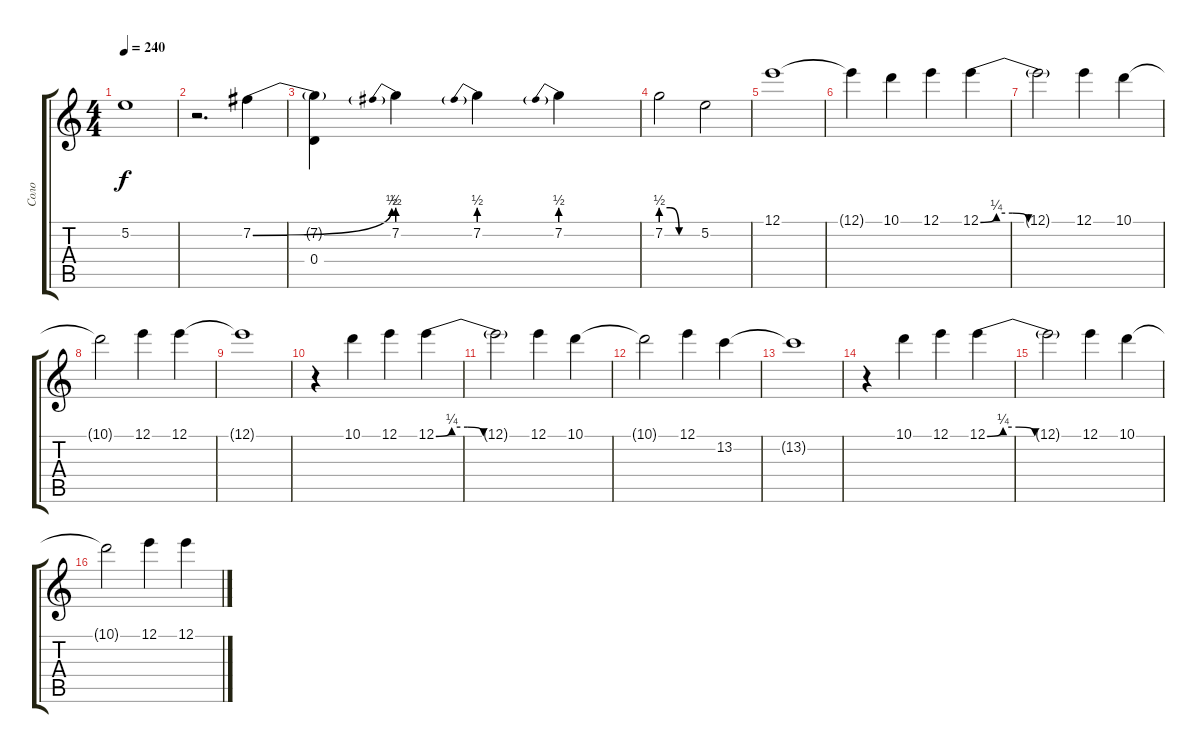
\track ("Соло" "Соло") {instrument distortionguitar}
\staff {score tabs}
\tuning (E4 B3 G3 D3 A2 E2) {hide}
\ts (4 4)
\tempo 240
\clef g2
\ks c
5.2{t}.1{dy f} |
r.2{d} 7.2{be (bend 0 0 60 2)}.4 |
(7.2{t} 0.4).4 7.2{be (prebend 0 2 60 2)}.4 7.2{be (prebend 0 2 60 2)}.4 7.2{be (prebend 0 2 60 2)}.4 |
7.2{be (custom 0 2 15 2 30 0 60 0)}.2 5.2.2 |
12.1.1 |
12.1{t}.4 10.1.4 12.1.4 12.1{be (custom 0 0 10 1 20 1 30 0 60 0)}.4 |
12.1{t}.2 12.1.4 10.1.4 |
10.1{t}.2 12.1.4 12.1.4 |
12.1{t}.1 |
r.4 10.1.4 12.1.4 12.1{be (custom 0 0 10 1 20 1 30 0 60 0)}.4 |
12.1{t}.2 12.1.4 10.1.4 |
10.1{t}.2 12.1.4 13.2.4 |
13.2{t}.1 |
r.4 10.1.4 12.1.4 12.1{be (custom 0 0 10 1 20 1 30 0 60 0)}.4 |
12.1{t}.2 12.1.4 10.1.4 |
10.1{t}.2 12.1.4 12.1.4
